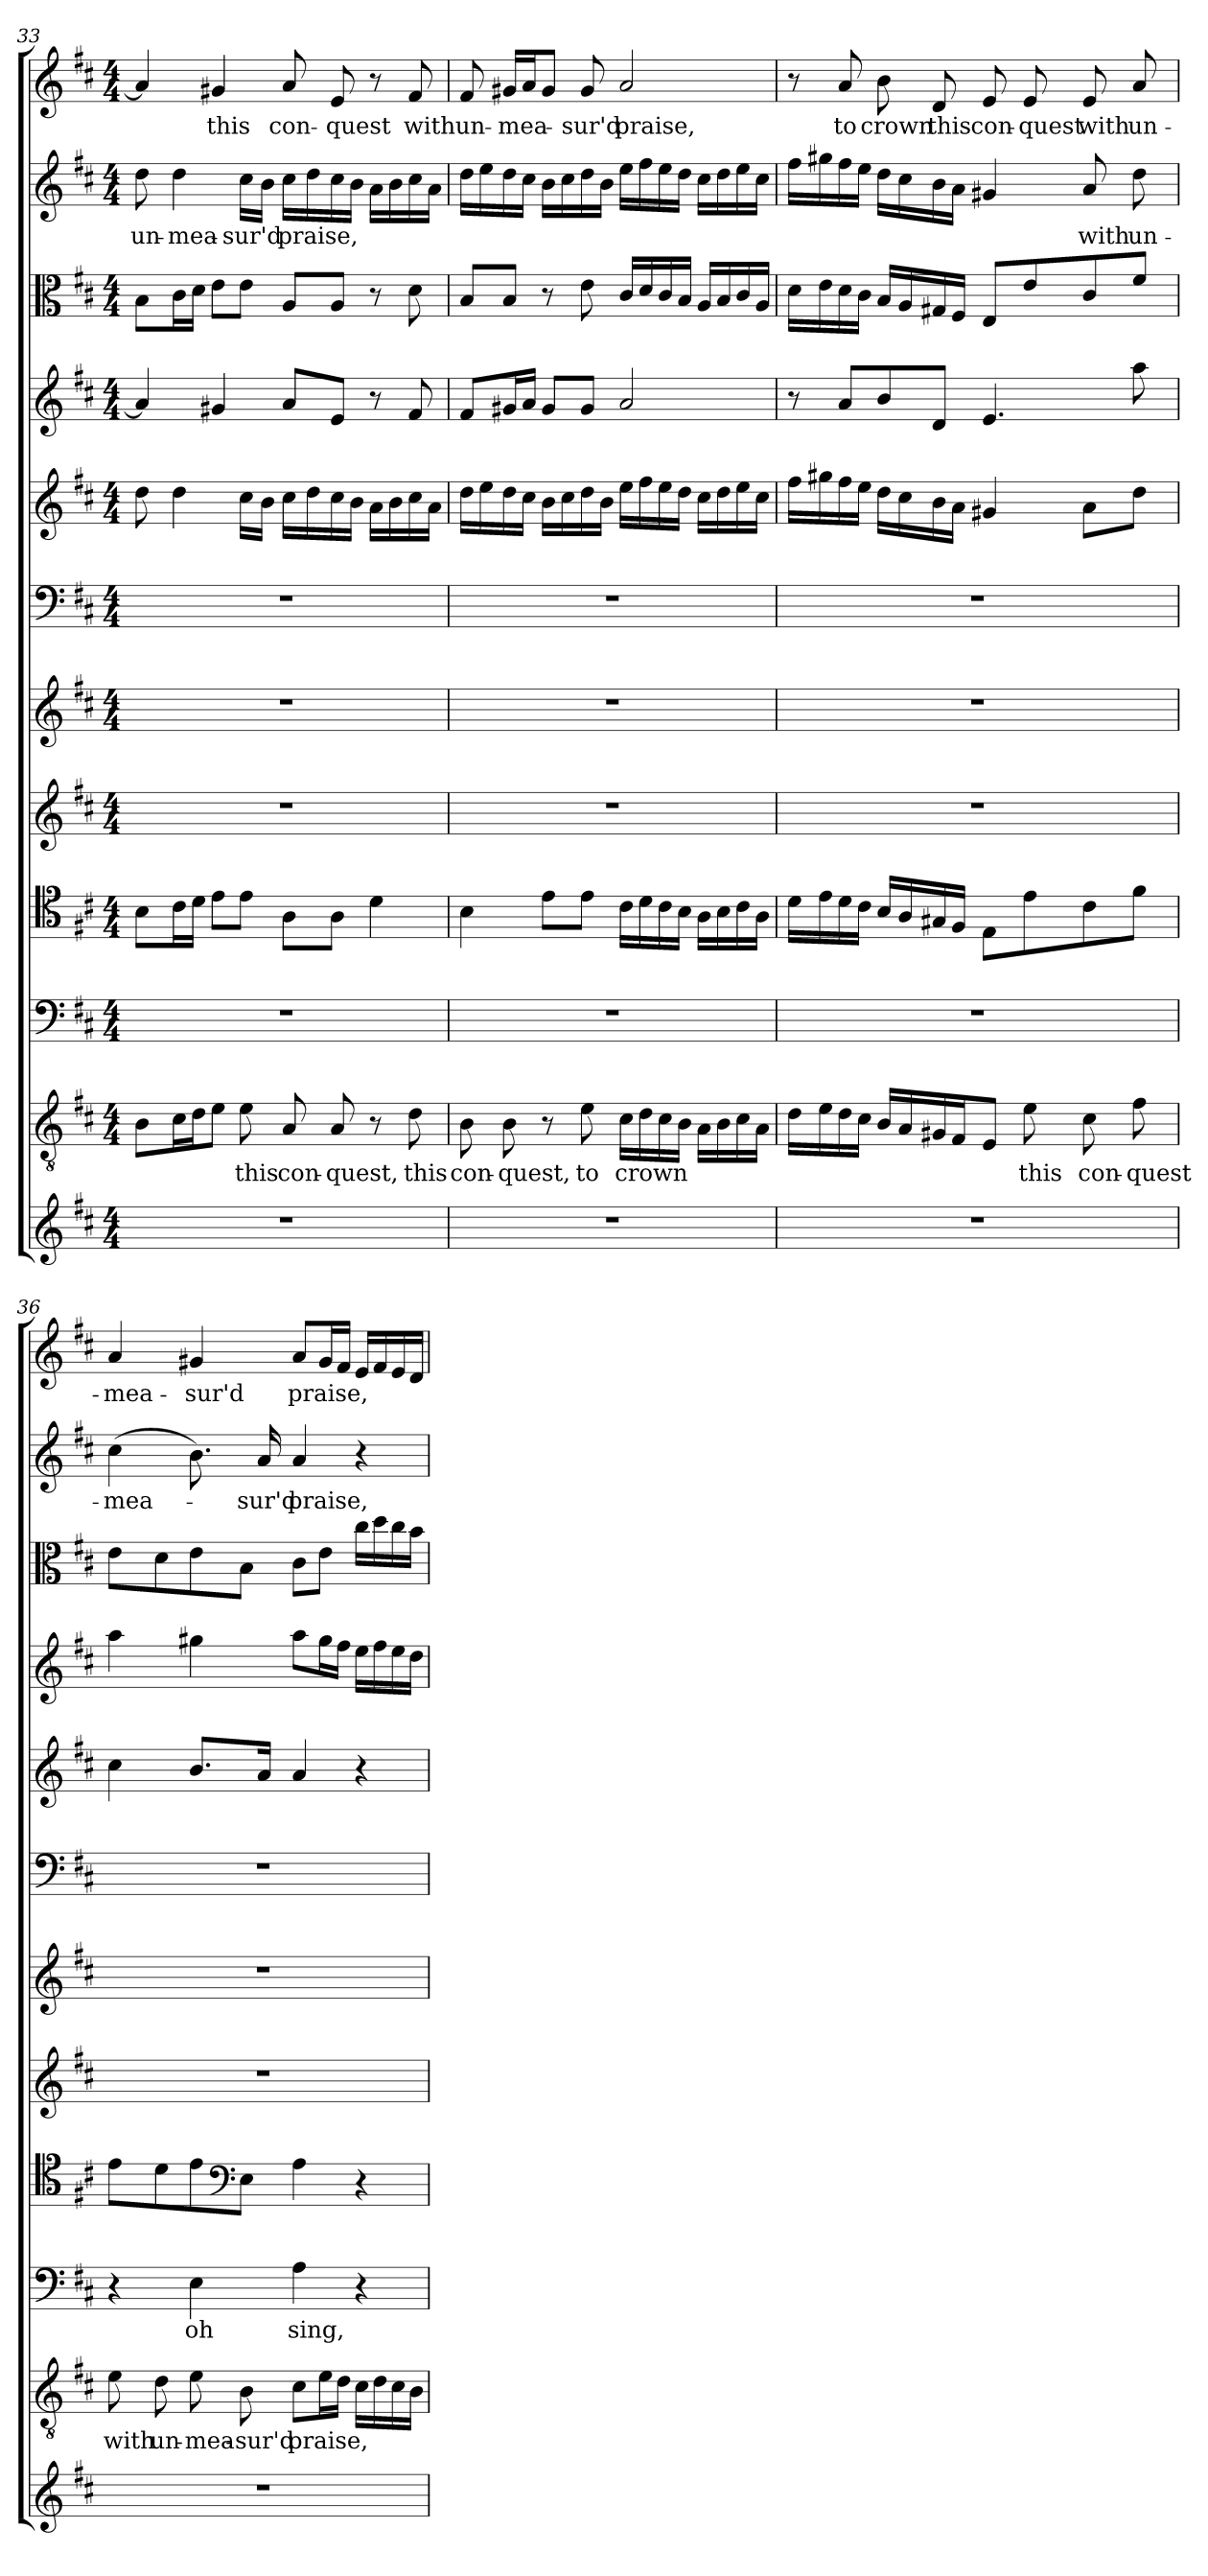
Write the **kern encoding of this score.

**kern	**kern	**text	**kern	**text	**kern	**kern	**kern	**kern	**kern	**kern	**kern	**kern	**text	**kern	**text
*part12	*part11	*part11	*part10	*part10	*part9	*part8	*part7	*part6	*part5	*part4	*part3	*part2	*part2	*part1	*part1
*staff12	*staff11	*staff11	*staff10	*staff10	*staff9	*staff8	*staff7	*staff6	*staff5	*staff4	*staff3	*staff2	*staff2	*staff1	*staff1
*clefG2	*clefGv2	*	*clefF4	*	*clefC4	*clefG2	*clefG2	*clefF4	*clefG2	*clefG2	*clefC3	*clefG2	*	*clefG2	*
*k[f#c#]	*k[f#c#]	*	*k[f#c#]	*	*k[f#c#]	*k[f#c#]	*k[f#c#]	*k[f#c#]	*k[f#c#]	*k[f#c#]	*k[f#c#]	*k[f#c#]	*	*k[f#c#]	*
*D:	*D:	*	*D:	*	*D:	*D:	*D:	*D:	*D:	*D:	*D:	*D:	*	*D:	*
*M4/4	*M4/4	*	*M4/4	*	*M4/4	*M4/4	*M4/4	*M4/4	*M4/4	*M4/4	*M4/4	*M4/4	*	*M4/4	*
=33	=33	=33	=33	=33	=33	=33	=33	=33	=33	=33	=33	=33	=33	=33	=33
1r	8B\L	.	1r	.	8B\L	1r	1r	1r	8dd\	4a/]	8B\L	8dd\	un-	4a/]	.
.	16c#\L	.	.	.	16c#\L	.	.	.	4dd\	.	16c#\L	4dd\	-mea-	.	.
.	16d\J	.	.	.	16d\JJ	.	.	.	.	.	16d\JJ	.	.	.	.
.	8e\J	.	.	.	8e\L	.	.	.	.	4g#X/	8e\L	.	.	4g#X/	this
.	8e\	this	.	.	8e\J	.	.	.	16cc#\LL	.	8e\J	16cc#\LL	-sur'd	.	.
.	.	.	.	.	.	.	.	.	16b\JJ	.	.	16b\JJ	.	.	.
.	8A/	con-	.	.	8A\L	.	.	.	16cc#\LL	8a/L	8A/L	16cc#\LL	praise,	8a/	con-
.	.	.	.	.	.	.	.	.	16dd\	.	.	16dd\	.	.	.
.	8A/	-quest,	.	.	8A\J	.	.	.	16cc#\	8e/J	8A/J	16cc#\	.	8e/	-quest
.	.	.	.	.	.	.	.	.	16b\JJ	.	.	16b\JJ	.	.	.
.	8r	.	.	.	4d\	.	.	.	16a\LL	8r	8r	16a\LL	.	8r	.
.	.	.	.	.	.	.	.	.	16b\	.	.	16b\	.	.	.
.	8d\	this	.	.	.	.	.	.	16cc#\	8f#/	8d\	16cc#\	.	8f#/	with
.	.	.	.	.	.	.	.	.	16a\JJ	.	.	16a\JJ	.	.	.
=34	=34	=34	=34	=34	=34	=34	=34	=34	=34	=34	=34	=34	=34	=34	=34
1r	8B\	con-	1r	.	4B\	1r	1r	1r	16dd\LL	8f#/L	8B/L	16dd\LL	.	8f#/	un-
.	.	.	.	.	.	.	.	.	16ee\	.	.	16ee\	.	.	.
.	8B\	-quest,	.	.	.	.	.	.	16dd\	16g#X/L	8B/J	16dd\	.	16g#X/LL	-mea-
.	.	.	.	.	.	.	.	.	16cc#\JJ	16a/JJ	.	16cc#\JJ	.	16a/J	.
.	8r	.	.	.	8e\L	.	.	.	16b\LL	8g#/L	8r	16b\LL	.	8g#/J	.
.	.	.	.	.	.	.	.	.	16cc#\	.	.	16cc#\	.	.	.
.	8e\	to	.	.	8e\J	.	.	.	16dd\	8g#/J	8e\	16dd\	.	8g#/	-sur'd
.	.	.	.	.	.	.	.	.	16b\JJ	.	.	16b\JJ	.	.	.
.	16c#\LL	crown	.	.	16c#\LL	.	.	.	16ee\LL	2a/	16c#/LL	16ee\LL	.	2a/	praise,
.	16d\	.	.	.	16d\	.	.	.	16ff#\	.	16d/	16ff#\	.	.	.
.	16c#\	.	.	.	16c#\	.	.	.	16ee\	.	16c#/	16ee\	.	.	.
.	16B\JJ	.	.	.	16B\JJ	.	.	.	16dd\JJ	.	16B/JJ	16dd\JJ	.	.	.
.	16A\LL	.	.	.	16A\LL	.	.	.	16cc#\LL	.	16A/LL	16cc#\LL	.	.	.
.	16B\	.	.	.	16B\	.	.	.	16dd\	.	16B/	16dd\	.	.	.
.	16c#\	.	.	.	16c#\	.	.	.	16ee\	.	16c#/	16ee\	.	.	.
.	16A\JJ	.	.	.	16A\JJ	.	.	.	16cc#\JJ	.	16A/JJ	16cc#\JJ	.	.	.
=35	=35	=35	=35	=35	=35	=35	=35	=35	=35	=35	=35	=35	=35	=35	=35
1r	16d\LL	.	1r	.	16d\LL	1r	1r	1r	16ff#\LL	8r	16d\LL	16ff#\LL	.	8r	.
.	16e\	.	.	.	16e\	.	.	.	16gg#X\	.	16e\	16gg#X\	.	.	.
.	16d\	.	.	.	16d\	.	.	.	16ff#\	8a/L	16d\	16ff#\	.	8a/	to
.	16c#\JJ	.	.	.	16c#\JJ	.	.	.	16ee\JJ	.	16c#\JJ	16ee\JJ	.	.	.
.	16B/LL	.	.	.	16B/LL	.	.	.	16dd\LL	8b/	16B/LL	16dd\LL	.	8b\	crown
.	16A/	.	.	.	16A/	.	.	.	16cc#\	.	16A/	16cc#\	.	.	.
.	16G#X/	.	.	.	16G#X/	.	.	.	16b\	8d/J	16G#X/	16b\	.	8d/	this
.	16F#/J	.	.	.	16F#/JJ	.	.	.	16a\JJ	.	16F#/JJ	16a\JJ	.	.	.
.	8E/J	.	.	.	8E\L	.	.	.	4g#X/	4.e/	8E/L	4g#X/	.	8e/	con-
.	8e\	this	.	.	8e\	.	.	.	.	.	8e/	.	.	8e/	-quest
.	8c#\	con-	.	.	8c#\	.	.	.	8a\L	.	8c#/	8a/	with	8e/	with
.	8f#\	-quest	.	.	8f#\J	.	.	.	8dd\J	8aa\	8f#/J	8dd\	un-	8a/	un-
=36	=36	=36	=36	=36	=36	=36	=36	=36	=36	=36	=36	=36	=36	=36	=36
1r	8e\	with	4r	.	8e\L	1r	1r	1r	4cc#\	4aa\	8e\L	(4cc#\	-mea-	4a/	-mea-
.	8d\	un-	.	.	8d\	.	.	.	.	.	8d\	.	.	.	.
.	8e\	-mea-	4E\	oh	8e\	.	.	.	8.b/L	4gg#X\	8e\	8.b\)	.	4g#X/	-sur'd
*	*	*	*	*	*clefF4	*	*	*	*	*	*	*	*	*	*
.	8B\	-sur'd	.	.	8E\J	.	.	.	.	.	8B\J	.	.	.	.
.	.	.	.	.	.	.	.	.	16a/Jk	.	.	16a/	-sur'd	.	.
.	8c#\L	praise,	4A\	sing,	4A\	.	.	.	4a/	8aa\L	8c#\L	4a/	praise,	8a/L	praise,
.	16e\L	.	.	.	.	.	.	.	.	16gg#\L	8e\J	.	.	16g#/L	.
.	16d\JJ	.	.	.	.	.	.	.	.	16ff#\JJ	.	.	.	16f#/JJ	.
.	16c#\LL	.	4r	.	4r	.	.	.	4r	16ee\LL	16cc#\LL	4r	.	16e/LL	.
.	16d\	.	.	.	.	.	.	.	.	16ff#\	16dd\	.	.	16f#/	.
.	16c#\	.	.	.	.	.	.	.	.	16ee\	16cc#\	.	.	16e/	.
.	16B\JJ	.	.	.	.	.	.	.	.	16dd\JJ	16b\JJ	.	.	16d/JJ	.
=	=	=	=	=	=	=	=	=	=	=	=	=	=	=	=
*-	*-	*-	*-	*-	*-	*-	*-	*-	*-	*-	*-	*-	*-	*-	*-
